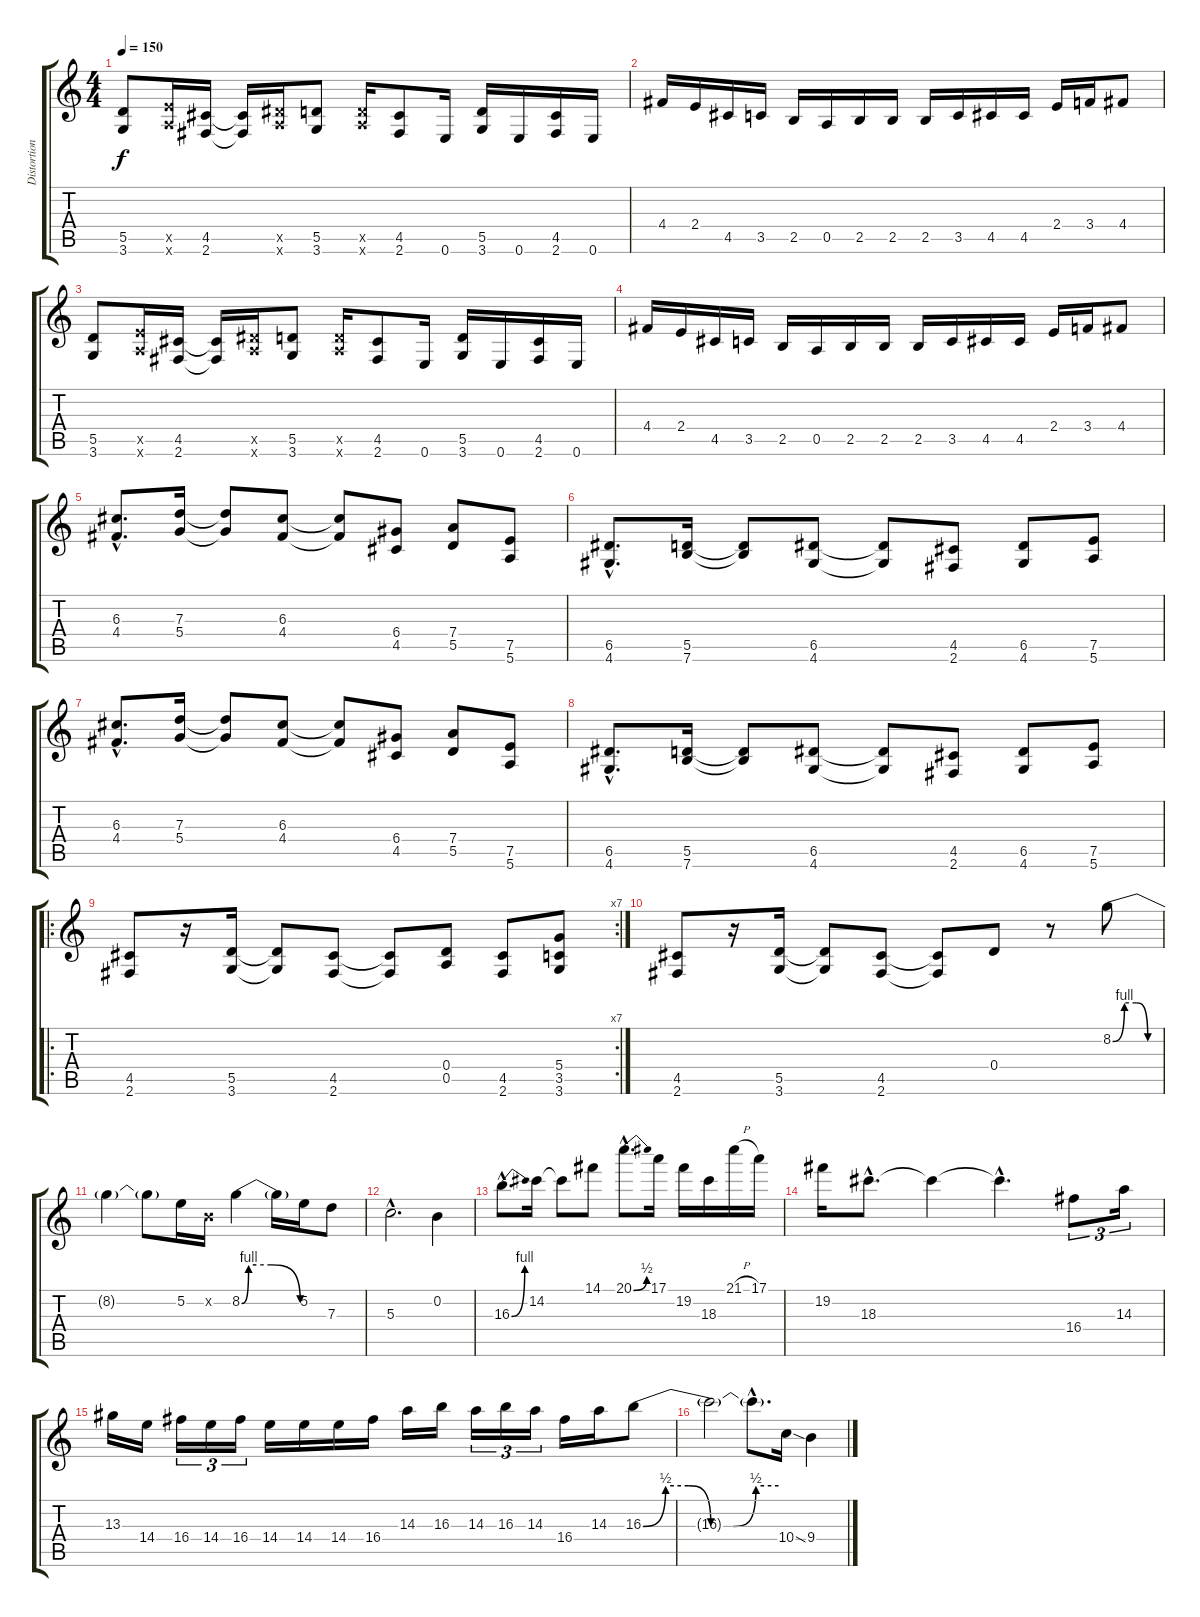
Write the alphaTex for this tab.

\track ("Distortion Guitar" "Distortion") {instrument distortionguitar}
\staff {score tabs}
\tuning (E4 B3 G3 D3 A2 E2) {hide}
\ts (4 4)
\tempo 150
\clef g2
\ks c
(5.5 3.6).8{dy f} (0.5{x} 12.6{x}).16 (4.5 2.6).16 (4.5{t} 2.6{t}).16 (0.5{x} 11.6{x}).16 (5.5 3.6).8 (0.5{x} 10.6{x}).16 (4.5 2.6).8 0.6.16 (5.5 3.6).16 0.6.16 (4.5 2.6).16 0.6.16 |
4.4.16 2.4.16 4.5.16 3.5.16 2.5.16 0.5.16 2.5.16 2.5.16 2.5.16 3.5.16 4.5.16 4.5.16 2.4.16 3.4.16 4.4.8 |
(5.5 3.6).8 (0.5{x} 12.6{x}).16 (4.5 2.6).16 (4.5{t} 2.6{t}).16 (0.5{x} 11.6{x}).16 (5.5 3.6).8 (0.5{x} 10.6{x}).16 (4.5 2.6).8 0.6.16 (5.5 3.6).16 0.6.16 (4.5 2.6).16 0.6.16 |
4.4.16 2.4.16 4.5.16 3.5.16 2.5.16 0.5.16 2.5.16 2.5.16 2.5.16 3.5.16 4.5.16 4.5.16 2.4.16 3.4.16 4.4.8 |
(6.3{hac} 4.4{hac}).8{d} (7.3 5.4).16 (7.3{t} 5.4{t}).8 (6.3 4.4).8 (6.3{t} 4.4{t}).8 (6.4 4.5).8 (7.4 5.5).8 (7.5 5.6).8 |
(6.5{hac} 4.6{hac}).8{d} (5.5 7.6).16 (5.5{t} 7.6{t}).8 (6.5 4.6).8 (6.5{t} 4.6{t}).8 (4.5 2.6).8 (6.5 4.6).8 (7.5 5.6).8 |
(6.3{hac} 4.4{hac}).8{d} (7.3 5.4).16 (7.3{t} 5.4{t}).8 (6.3 4.4).8 (6.3{t} 4.4{t}).8 (6.4 4.5).8 (7.4 5.5).8 (7.5 5.6).8 |
(6.5{hac} 4.6{hac}).8{d} (5.5 7.6).16 (5.5{t} 7.6{t}).8 (6.5 4.6).8 (6.5{t} 4.6{t}).8 (4.5 2.6).8 (6.5 4.6).8 (7.5 5.6).8 |
\ro
\rc 7
(4.5 2.6).8 r.16 (5.5 3.6).16 (5.5{t} 3.6{t}).8 (4.5 2.6).8 (4.5{t} 2.6{t}).8 (0.4 0.5).8 (4.5 2.6).8 (5.4 3.5 3.6).8 |
(4.5 2.6).8 r.16 (5.5 3.6).16 (5.5{t} 3.6{t}).8 (4.5 2.6).8 (4.5{t} 2.6{t}).8 0.4.8 r.8 8.2{be (custom 0 0 15 4 30 4 45 0 60 0)}.8 |
8.2{t}.4 8.2{t}.8 5.2.16 0.2{x}.16 8.2{be (custom 0 0 7 4 15 4 30 4 60 0)}.4 8.2{t}.16 5.2.16 7.3.8 |
5.3{hac}.2{d} 0.2.4 |
16.3{be (bend 0 0 60 4) hac}.8{d} 14.2.16 14.2{t}.8 14.1.8 20.1{be (bend 0 0 60 2) hac}.8{d} 17.1.16 19.2.16 18.3.16 21.1{h}.16 17.1.16 |
19.2.16 18.3{hac}.8{d} 18.3{t}.4 18.3{hac t}.4{d} 16.4.8{tu (3 2)} 14.3.16{tu (3 2)} |
13.3.16 14.4.16 16.4.16{tu (3 2)} 14.4.16{tu (3 2)} 16.4.16{tu (3 2)} 14.4.16 14.4.16 14.4.16 16.4.16 14.3.16 16.3.16 14.3.16{tu (3 2)} 16.3.16{tu (3 2)} 14.3.16{tu (3 2)} 16.4.16 14.3.16 16.3{be (custom 0 0 10 2 20 2 30 0 40 0 50 2 60 2)}.8 |
16.3{t}.2 16.3{hac t}.8{d} 10.4{ss}.16 9.4.4
